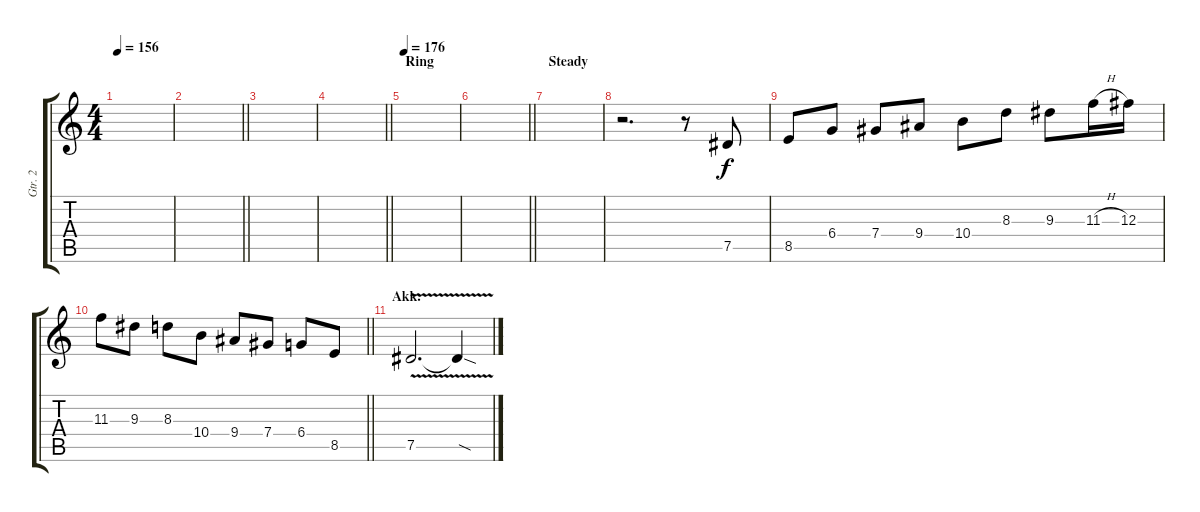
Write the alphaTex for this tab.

\track ("Gtr. 2" "Gtr. 2") {instrument distortionguitar}
\staff {score tabs}
\tuning (Eb4 Bb3 Gb3 Db3 Ab2 Eb2) {hide}
\ts (4 4)
\tempo 156
\clef g2
\ks c
|
\barLineRight lightlight
|
|
\barLineRight lightlight
|
\section ("" "Ring")
\tempo 176
|
\barLineRight lightlight
|
\section ("" "Steady")
|
r.2{d} r.8 7.5.8 |
8.5.8 6.4.8 7.4.8 9.4.8 10.4.8 8.3.8 9.3.8 11.3{h}.16 12.3.16 |
\barLineRight lightlight
11.3.8 9.3.8 8.3.8 10.4.8 9.4.8 7.4.8 6.4.8 8.5.8 |
\section ("" "Akk.")
7.5{v}.2{d} 7.5{sod t}.4
